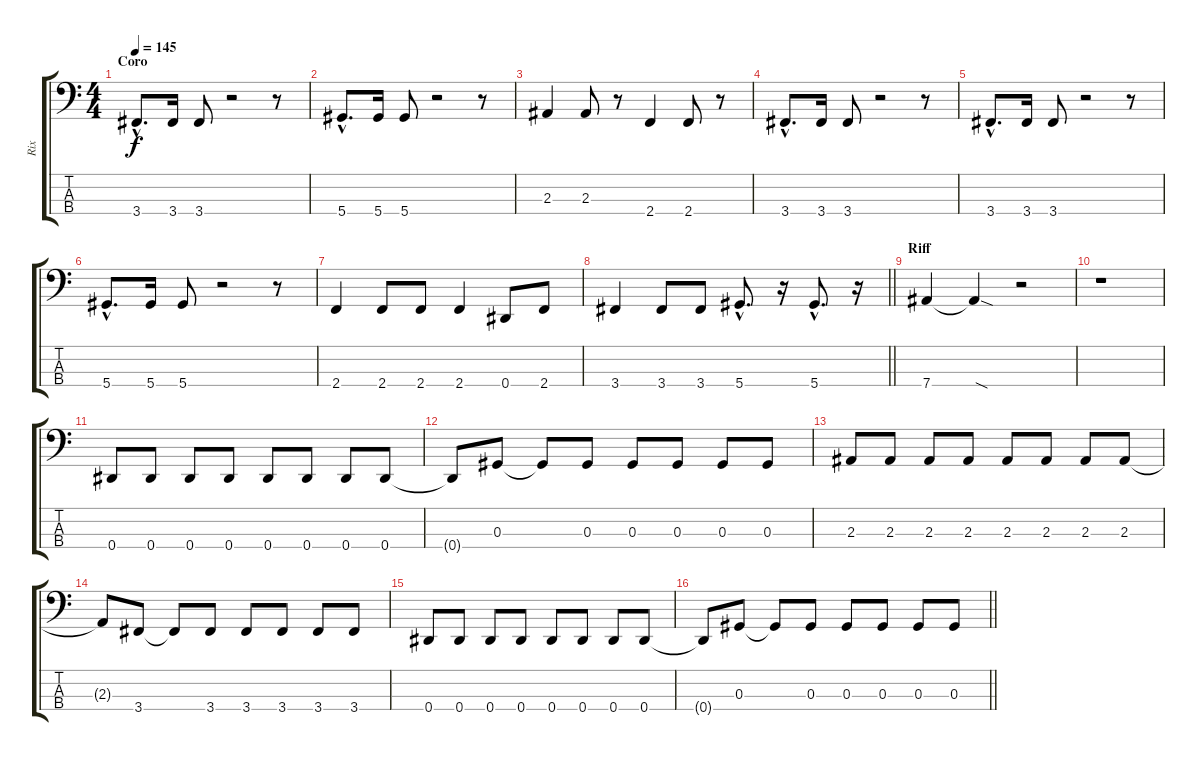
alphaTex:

\track ("Rix" "Rix") {instrument electricbasspick}
\staff {score tabs}
\tuning (Gb2 Db2 Ab1 Eb1) {hide}
\ts (4 4)
\section ("" "Coro")
\tempo 145
\clef f4
\ks c
3.4{hac}.8{d dy f} 3.4.16 3.4.8 r.2 r.8 |
5.4{hac}.8{d} 5.4.16 5.4.8 r.2 r.8 |
2.3.4 2.3.8 r.8 2.4.4 2.4.8 r.8 |
3.4{hac}.8{d} 3.4.16 3.4.8 r.2 r.8 |
3.4{hac}.8{d} 3.4.16 3.4.8 r.2 r.8 |
5.4{hac}.8{d} 5.4.16 5.4.8 r.2 r.8 |
2.4.4 2.4.8 2.4.8 2.4.4 0.4.8 2.4.8 |
\barLineRight lightlight
3.4.4 3.4.8 3.4.8 5.4{hac}.8{d} r.16 5.4{hac}.8{d} r.16 |
\section ("" "Riff")
7.4.4 7.4{sod t}.4 r.2 |
r.1 |
0.4.8 0.4.8 0.4.8 0.4.8 0.4.8 0.4.8 0.4.8 0.4.8 |
0.4{t}.8 0.3.8 0.3{t}.8 0.3.8 0.3.8 0.3.8 0.3.8 0.3.8 |
2.3.8 2.3.8 2.3.8 2.3.8 2.3.8 2.3.8 2.3.8 2.3.8 |
2.3{t}.8 3.4.8 3.4{t}.8 3.4.8 3.4.8 3.4.8 3.4.8 3.4.8 |
0.4.8 0.4.8 0.4.8 0.4.8 0.4.8 0.4.8 0.4.8 0.4.8 |
\barLineRight lightlight
0.4{t}.8 0.3.8 0.3{t}.8 0.3.8 0.3.8 0.3.8 0.3.8 0.3.8
